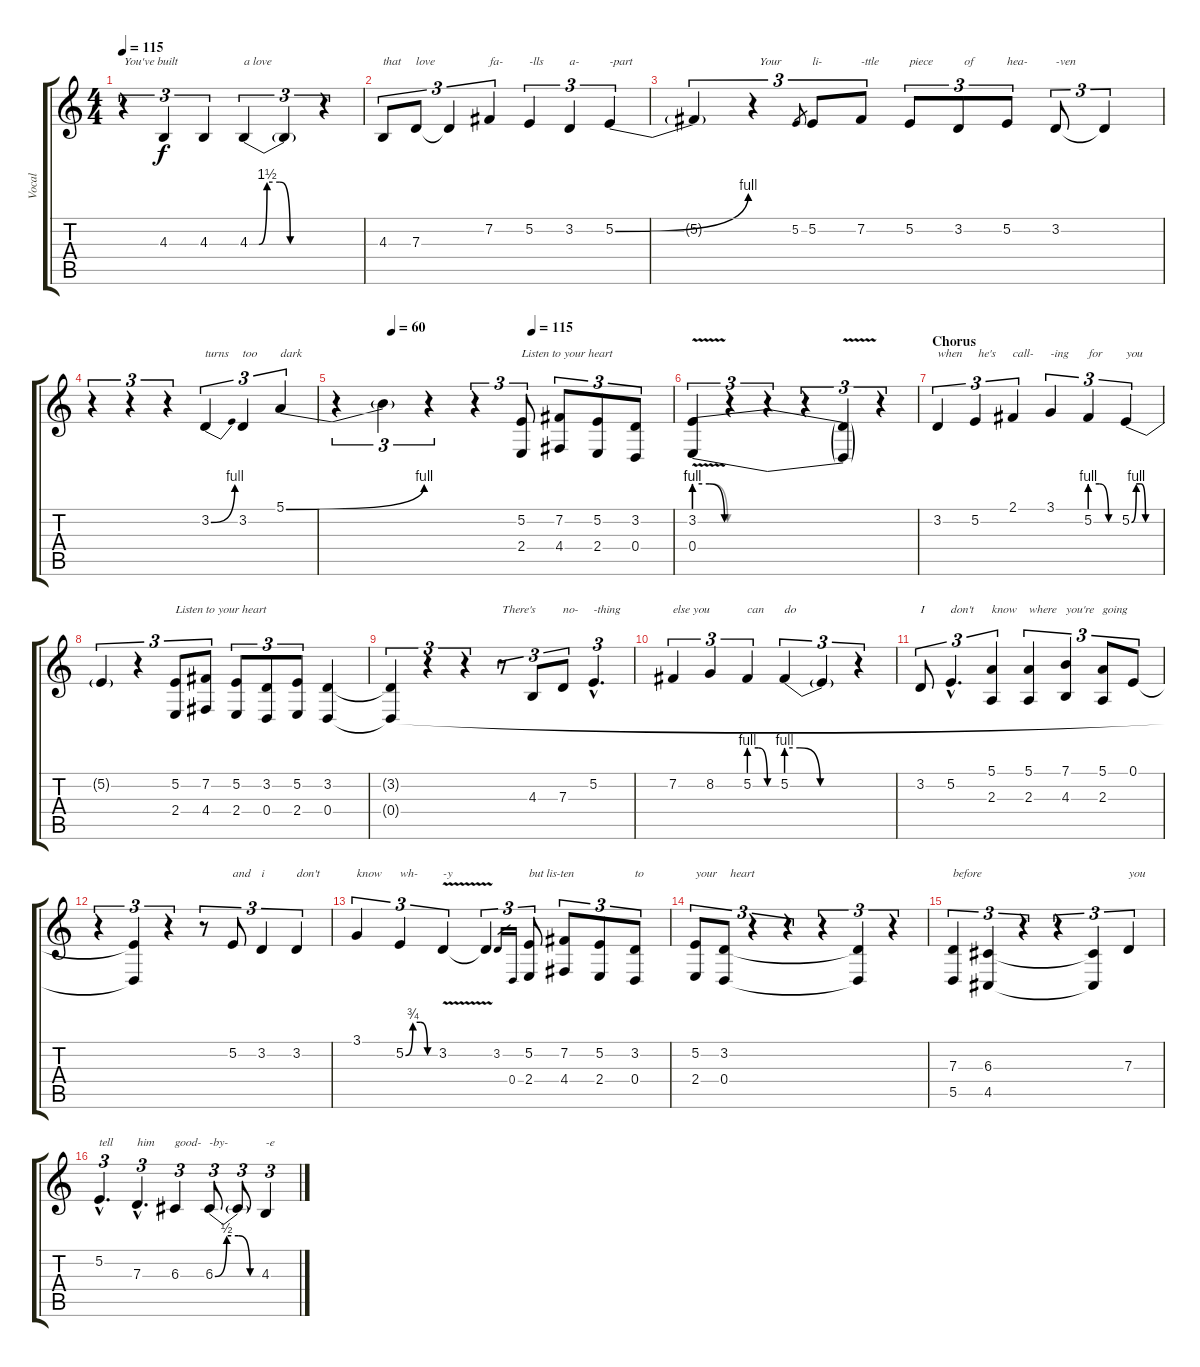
\track ("Vocal" "Vocal") {instrument lead1square}
\staff {score tabs}
\tuning (E4 B3 G3 D3 A2 E2) {hide}
\ts (4 4)
\tempo 115
\clef g2
\ks c
r.4{tu (3 2) txt "You've built" dy f} 4.3.4{tu (3 2)} 4.3.4{tu (3 2)} 4.3{be (custom 0 0 8 0 15 6 26 6 35 0 45 0 60 0)}.4{tu (3 2) txt "a love"} 4.3{t}.4{tu (3 2)} r.4{tu (3 2)} |
4.3.8{tu (3 2) txt "that"} 7.3.8{tu (3 2) txt "love"} 7.3{t}.4{tu (3 2)} 7.2.4{tu (3 2) txt "fa-"} 5.2.4{tu (3 2) txt "-lls"} 3.2.4{tu (3 2) txt "a-"} 5.2{be (bend 0 0 60 4)}.4{tu (3 2) txt "-part"} |
5.2{t}.4{tu (3 2)} r.4{tu (3 2) txt "  Your"} 5.2.8{gr} 5.2.8{tu (3 2) txt "li-"} 7.2.8{tu (3 2) txt "-ttle"} 5.2.8{tu (3 2) txt "piece"} 3.2.8{tu (3 2) txt "  of"} 5.2.8{tu (3 2) txt "hea-"} 3.2.8{tu (3 2) txt "-ven"} 3.2{t}.4{tu (3 2)} |
r.4{tu (3 2)} r.4{tu (3 2)} r.4{tu (3 2)} 3.2{be (bend 0 0 60 4)}.4{tu (3 2) txt "turns"} 3.2.4{tu (3 2) txt "too"} 5.1{be (bend 0 0 60 4)}.4{tu (3 2) txt "dark"} |
\tempo (60 0.16666666666666666)
\tempo (115 0.5833333333333334)
r.4{tu (3 2)} 5.1{t}.4{tu (3 2)} r.4{tu (3 2)} r.4{tu (3 2)} (5.2 2.4).8{tu (3 2) txt "Listen to your heart "} (7.2 4.4).8{tu (3 2)} (5.2 2.4).8{tu (3 2)} (3.2 0.4).8{tu (3 2)} |
(3.2{be (custom 0 4 5 4 10 0 40 0 60 0) v} 0.4{be (custom 0 4 5 4 11 0 40 0 60 0)}).4{tu (3 2)} r.4{tu (3 2)} r.4{tu (3 2)} r.4{tu (3 2)} (3.2{t} 0.4{t}).4{tu (3 2)} r.4{tu (3 2)} |
\section ("" "Chorus")
3.2.4{tu (3 2) txt "when"} 5.2.4{tu (3 2) txt " he's"} 2.1.4{tu (3 2) txt "call-"} 3.1.4{tu (3 2) txt "-ing"} 5.2{be (custom 0 4 20 4 40 0 60 0)}.4{tu (3 2) txt "for"} 5.2{be (custom 0 0 10 4 20 4 30 0 39 0 45 0 60 0)}.4{tu (3 2) txt "you"} |
5.2{t}.4{tu (3 2)} r.4{tu (3 2)} (5.2 2.4).8{tu (3 2) txt "Listen to your heart "} (7.2 4.4).8{tu (3 2)} (5.2 2.4).8{tu (3 2)} (3.2 0.4).8{tu (3 2)} (5.2 2.4).8{tu (3 2)} (3.2 0.4).4 |
(3.2{t} 0.4{t}).4{tu (3 2)} r.4{tu (3 2)} r.4{tu (3 2)} r.8{tu (3 2) txt "There's"} 4.3.8{tu (3 2)} 7.3.8{tu (3 2) txt "no-"} 5.2{hac}.4{d tu (3 2) txt "-thing"} |
7.2.4{tu (3 2) txt "else you"} 8.2.4{tu (3 2)} 5.2{be (custom 0 4 20 4 40 0 60 0)}.4{tu (3 2) txt "can"} 5.2{be (custom 0 4 12 4 30 0 40 0 60 0)}.4{tu (3 2) txt "do"} 5.2{t}.4{tu (3 2)} r.4{tu (3 2)} |
3.2.8{tu (3 2) txt "I"} 5.2{hac}.4{d tu (3 2) txt "don't"} (5.1 2.3).4{tu (3 2) txt "know"} (5.1 2.3).4{tu (3 2) txt "where"} (7.1 4.3).4{tu (3 2) txt "you're"} (5.1 2.3).8{tu (3 2) txt "going"} 0.1.8{tu (3 2)} |
r.4{tu (3 2)} (0.1{t} 0.4{t}).4{tu (3 2)} r.4{tu (3 2)} r.8{tu (3 2)} 5.2.8{tu (3 2) txt "and"} 3.2.4{tu (3 2) txt "i"} 3.2.4{tu (3 2) txt "don't"} |
3.1.4{tu (3 2) txt "know"} 5.2{be (custom 0 0 15 3 30 3 45 0 60 0)}.4{tu (3 2) txt "wh-"} 3.2{v}.4{tu (3 2) txt "-y"} 3.2{t}.4{tu (3 2)} 3.2.16{gr} 0.4.16{gr} (5.2 2.4).8{tu (3 2) txt "but lis-ten"} (7.2 4.4).8{tu (3 2)} (5.2 2.4).8{tu (3 2)} (3.2 0.4).8{tu (3 2) txt "to"} |
(5.2 2.4).8{tu (3 2) txt "your"} (3.2 0.4).8{tu (3 2) txt "  heart"} r.4{tu (3 2)} r.4{tu (3 2)} r.4{tu (3 2)} (3.2{t} 0.4{t}).4{tu (3 2)} r.4{tu (3 2)} |
(7.3 5.5).4{tu (3 2) txt "before"} (6.3 4.5).4{tu (3 2)} r.4{tu (3 2)} r.4{tu (3 2)} (6.3{t} 4.5{t}).4{tu (3 2)} 7.3.4{tu (3 2) txt "you"} |
5.2{hac}.4{d tu (3 2) txt "tell"} 7.3{hac}.4{d tu (3 2) txt "him"} 6.3.4{tu (3 2) txt "good-"} 6.3{be (custom 0 0 15 2 30 2 45 0 60 0)}.8{tu (3 2) txt "-by-"} 6.3{t}.8{tu (3 2)} 4.3.4{tu (3 2) txt "-e"}
